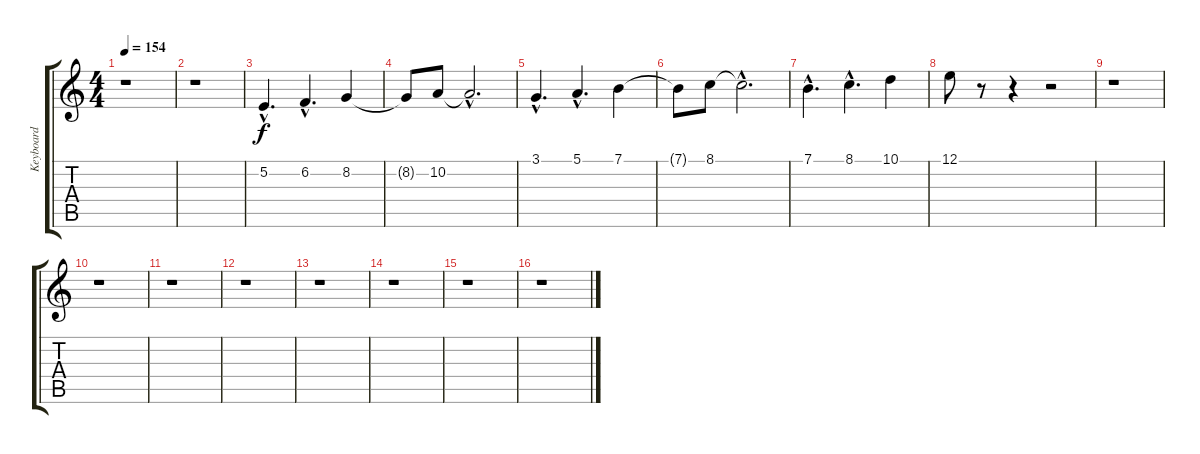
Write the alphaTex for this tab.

\track ("Keyboard" "Keyboard") {instrument pad4choir}
\staff {score tabs}
\tuning (E4 B3 G3 D3 A2 E2) {hide}
\ts (4 4)
\tempo 154
\clef g2
\ks c
r.1{dy f} |
r.1 |
5.2{hac}.4{d instrument stringensemble1} 6.2{hac}.4{d} 8.2.4 |
8.2{t}.8 10.2.8 10.2{hac t}.2{d} |
3.1{hac}.4{d} 5.1{hac}.4{d} 7.1.4 |
7.1{t}.8 8.1.8 8.1{hac t}.2{d} |
7.1{hac}.4{d} 8.1{hac}.4{d} 10.1.4 |
12.1.8 r.8 r.4 r.2 |
r.1 |
r.1 |
r.1 |
r.1 |
r.1 |
r.1 |
r.1 |
r.1
